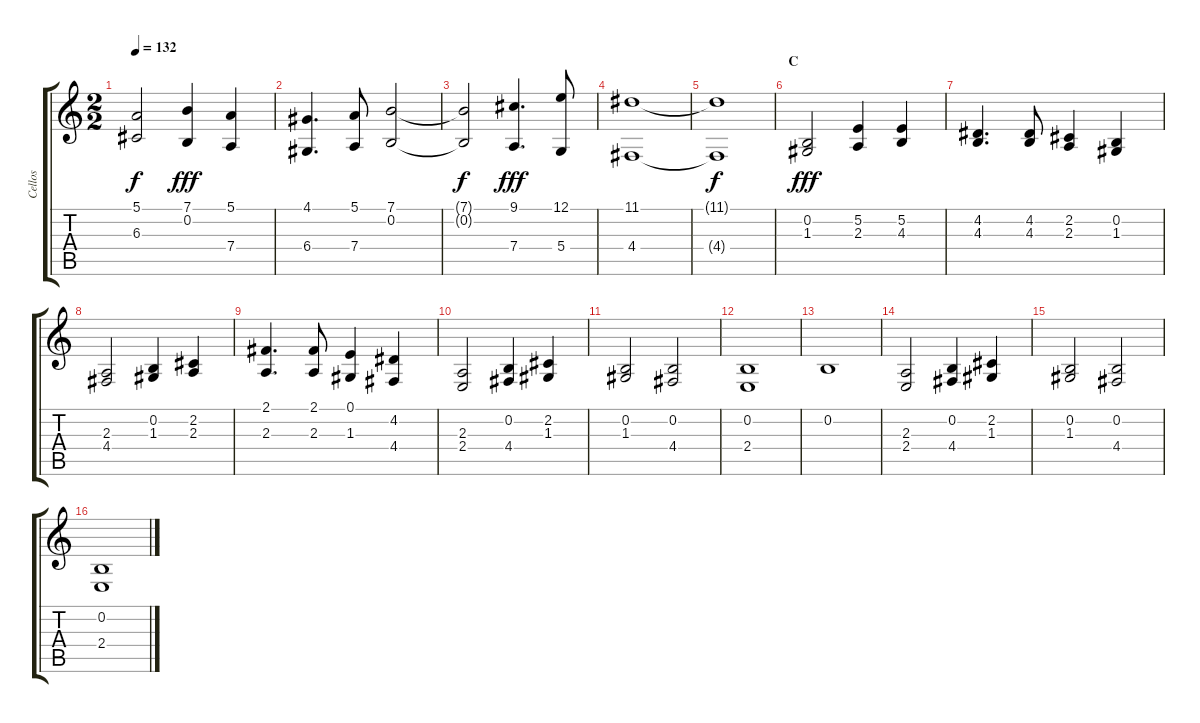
\track ("Cellos" "Cellos") {instrument stringensemble1}
\staff {score tabs}
\tuning (E4 B3 G3 D3 A2 E2) {hide}
\ts (2 2)
\tempo 132
\clef g2
\ks c
(5.1{t} 6.3{t}).2{dy f} (7.1 0.2).4{dy fff} (5.1 7.4).4 |
(4.1 6.4).4{d} (5.1 7.4).8 (7.1 0.2).2 |
(7.1{t} 0.2{t}).2{dy f} (9.1 7.4).4{d dy fff} (12.1 5.4).8 |
(11.1 4.4).1 |
(11.1{t} 4.4{t}).1{dy f} |
\section ("" "C")
(0.2 1.3).2{dy fff} (5.2 2.3).4 (5.2 4.3).4 |
(4.2 4.3).4{d} (4.2 4.3).8 (2.2 2.3).4 (0.2 1.3).4 |
(2.3 4.4).2 (0.2 1.3).4 (2.2 2.3).4 |
(2.1 2.3).4{d} (2.1 2.3).8 (0.1 1.3).4 (4.2 4.4).4 |
(2.3 2.4).2 (0.2 4.4).4 (2.2 1.3).4 |
(0.2 1.3).2 (0.2 4.4).2 |
(0.2 2.4).1 |
0.2.1 |
(2.3 2.4).2 (0.2 4.4).4 (2.2 1.3).4 |
(0.2 1.3).2 (0.2 4.4).2 |
(0.2 2.4).1
